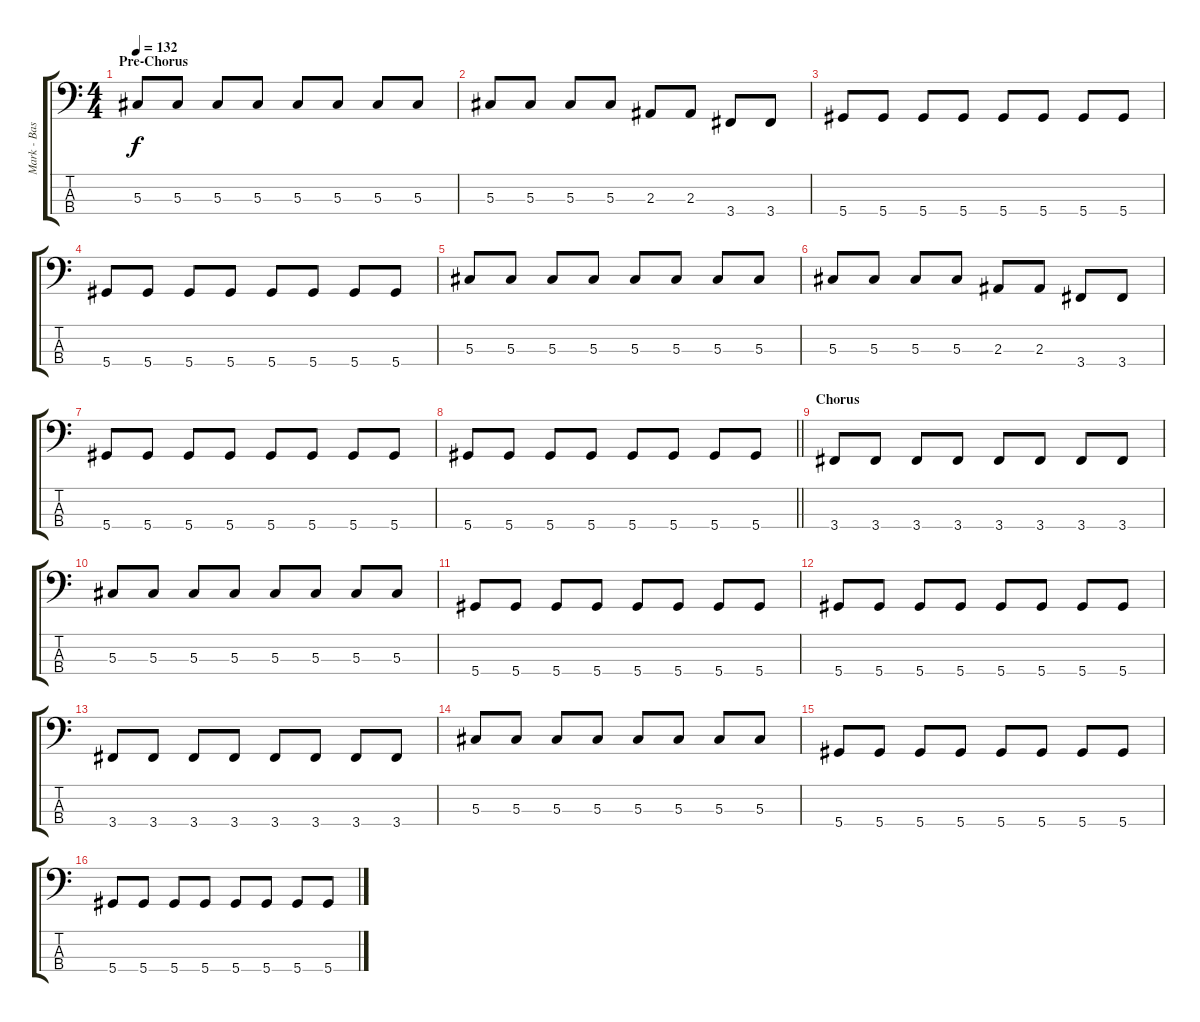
\track ("Mark - Bass" "Mark - Bas") {instrument electricbasspick}
\staff {score tabs}
\tuning (Gb2 Db2 Ab1 Eb1) {hide}
\ts (4 4)
\section ("" "Pre-Chorus")
\tempo 132
\clef f4
\ks c
5.3.8{dy f} 5.3.8 5.3.8 5.3.8 5.3.8 5.3.8 5.3.8 5.3.8 |
5.3.8 5.3.8 5.3.8 5.3.8 2.3.8 2.3.8 3.4.8 3.4.8 |
5.4.8 5.4.8 5.4.8 5.4.8 5.4.8 5.4.8 5.4.8 5.4.8 |
5.4.8 5.4.8 5.4.8 5.4.8 5.4.8 5.4.8 5.4.8 5.4.8 |
5.3.8 5.3.8 5.3.8 5.3.8 5.3.8 5.3.8 5.3.8 5.3.8 |
5.3.8 5.3.8 5.3.8 5.3.8 2.3.8 2.3.8 3.4.8 3.4.8 |
5.4.8 5.4.8 5.4.8 5.4.8 5.4.8 5.4.8 5.4.8 5.4.8 |
\barLineRight lightlight
5.4.8 5.4.8 5.4.8 5.4.8 5.4.8 5.4.8 5.4.8 5.4.8 |
\section ("" "Chorus")
3.4.8 3.4.8 3.4.8 3.4.8 3.4.8 3.4.8 3.4.8 3.4.8 |
5.3.8 5.3.8 5.3.8 5.3.8 5.3.8 5.3.8 5.3.8 5.3.8 |
5.4.8 5.4.8 5.4.8 5.4.8 5.4.8 5.4.8 5.4.8 5.4.8 |
5.4.8 5.4.8 5.4.8 5.4.8 5.4.8 5.4.8 5.4.8 5.4.8 |
3.4.8 3.4.8 3.4.8 3.4.8 3.4.8 3.4.8 3.4.8 3.4.8 |
5.3.8 5.3.8 5.3.8 5.3.8 5.3.8 5.3.8 5.3.8 5.3.8 |
5.4.8 5.4.8 5.4.8 5.4.8 5.4.8 5.4.8 5.4.8 5.4.8 |
5.4.8 5.4.8 5.4.8 5.4.8 5.4.8 5.4.8 5.4.8 5.4.8
